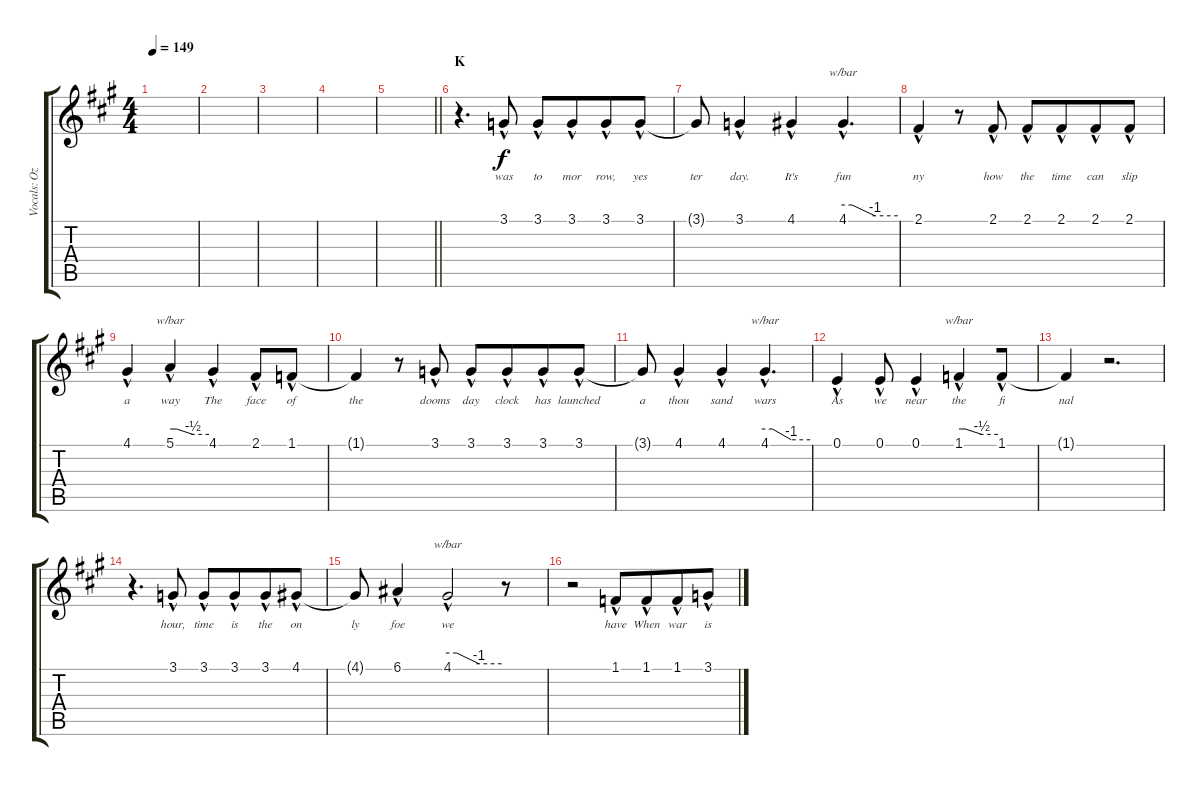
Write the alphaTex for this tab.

\track ("Vocals: Ozzy" "Vocals: Oz") {instrument lead2sawtooth}
\staff {score tabs}
\tuning (E4 B3 G3 D3 A2 E2) {hide}
\ts (4 4)
\tempo 149
\clef g2
\ks a
|
|
|
|
\barLineRight lightlight
|
\section ("" "K")
r.4{d} 3.1{hac}.8{lyrics (0 "was") lyrics (1 "") lyrics (2 "") lyrics (3 "") lyrics (4 "")} 3.1{hac}.8{lyrics (0 "to") lyrics (1 "") lyrics (2 "") lyrics (3 "") lyrics (4 "")} 3.1{hac}.8{lyrics (0 "mor") lyrics (1 "") lyrics (2 "") lyrics (3 "") lyrics (4 "") beam merge} 3.1{hac}.8{lyrics (0 "row,") lyrics (1 "") lyrics (2 "") lyrics (3 "") lyrics (4 "")} 3.1{hac}.8{lyrics (0 "yes") lyrics (1 "") lyrics (2 "") lyrics (3 "") lyrics (4 "")} |
3.1{t}.8{lyrics (0 "ter") lyrics (1 "") lyrics (2 "") lyrics (3 "") lyrics (4 "")} 3.1{hac}.4{lyrics (0 "day.") lyrics (1 "") lyrics (2 "") lyrics (3 "") lyrics (4 "")} 4.1{hac}.4{lyrics (0 "It's") lyrics (1 "") lyrics (2 "") lyrics (3 "") lyrics (4 "")} 4.1{hac}.4{d tbe (custom default 0 0 10 0 35 -4 60 -4) lyrics (0 "fun") lyrics (1 "") lyrics (2 "") lyrics (3 "") lyrics (4 "")} |
2.1{hac}.4{lyrics (0 "ny") lyrics (1 "") lyrics (2 "") lyrics (3 "") lyrics (4 "")} r.8 2.1{hac}.8{lyrics (0 "how") lyrics (1 "") lyrics (2 "") lyrics (3 "") lyrics (4 "")} 2.1{hac}.8{lyrics (0 "the") lyrics (1 "") lyrics (2 "") lyrics (3 "") lyrics (4 "")} 2.1{hac}.8{lyrics (0 "time") lyrics (1 "") lyrics (2 "") lyrics (3 "") lyrics (4 "") beam merge} 2.1{hac}.8{lyrics (0 "can") lyrics (1 "") lyrics (2 "") lyrics (3 "") lyrics (4 "")} 2.1{hac}.8{lyrics (0 "slip") lyrics (1 "") lyrics (2 "") lyrics (3 "") lyrics (4 "")} |
4.1{hac}.4{lyrics (0 "a") lyrics (1 "") lyrics (2 "") lyrics (3 "") lyrics (4 "")} 5.1{hac}.4{tbe (custom default 0 0 10 0 35 -2 60 -2) lyrics (0 "way") lyrics (1 "") lyrics (2 "") lyrics (3 "") lyrics (4 "")} 4.1{hac}.4{lyrics (0 "The") lyrics (1 "") lyrics (2 "") lyrics (3 "") lyrics (4 "")} 2.1{hac}.8{lyrics (0 "face") lyrics (1 "") lyrics (2 "") lyrics (3 "") lyrics (4 "")} 1.1{hac}.8{lyrics (0 "of") lyrics (1 "") lyrics (2 "") lyrics (3 "") lyrics (4 "")} |
1.1{t}.4{lyrics (0 "the") lyrics (1 "") lyrics (2 "") lyrics (3 "") lyrics (4 "")} r.8 3.1{hac}.8{lyrics (0 "dooms") lyrics (1 "") lyrics (2 "") lyrics (3 "") lyrics (4 "")} 3.1{hac}.8{lyrics (0 "day") lyrics (1 "") lyrics (2 "") lyrics (3 "") lyrics (4 "")} 3.1{hac}.8{lyrics (0 "clock") lyrics (1 "") lyrics (2 "") lyrics (3 "") lyrics (4 "") beam merge} 3.1{hac}.8{lyrics (0 "has") lyrics (1 "") lyrics (2 "") lyrics (3 "") lyrics (4 "")} 3.1{hac}.8{lyrics (0 "launched") lyrics (1 "") lyrics (2 "") lyrics (3 "") lyrics (4 "")} |
3.1{t}.8{lyrics (0 "a") lyrics (1 "") lyrics (2 "") lyrics (3 "") lyrics (4 "")} 4.1{hac}.4{lyrics (0 "thou") lyrics (1 "") lyrics (2 "") lyrics (3 "") lyrics (4 "")} 4.1{hac}.4{lyrics (0 "sand") lyrics (1 "") lyrics (2 "") lyrics (3 "") lyrics (4 "")} 4.1{hac}.4{d tbe (custom default 0 0 10 0 35 -4 60 -4) lyrics (0 "wars") lyrics (1 "") lyrics (2 "") lyrics (3 "") lyrics (4 "")} |
0.1{hac}.4{lyrics (0 "As") lyrics (1 "") lyrics (2 "") lyrics (3 "") lyrics (4 "")} 0.1{hac}.8{lyrics (0 "we") lyrics (1 "") lyrics (2 "") lyrics (3 "") lyrics (4 "")} 0.1{hac}.4{lyrics (0 "near") lyrics (1 "") lyrics (2 "") lyrics (3 "") lyrics (4 "")} 1.1{hac}.4{tbe (custom default 0 0 10 0 35 -2 60 -2) lyrics (0 "the") lyrics (1 "") lyrics (2 "") lyrics (3 "") lyrics (4 "") beam merge} 1.1{hac}.8{lyrics (0 "fi") lyrics (1 "") lyrics (2 "") lyrics (3 "") lyrics (4 "")} |
1.1{t}.4{lyrics (0 "nal") lyrics (1 "") lyrics (2 "") lyrics (3 "") lyrics (4 "")} r.2{d} |
r.4{d} 3.1{hac}.8{lyrics (0 "hour,") lyrics (1 "") lyrics (2 "") lyrics (3 "") lyrics (4 "")} 3.1{hac}.8{lyrics (0 "time") lyrics (1 "") lyrics (2 "") lyrics (3 "") lyrics (4 "")} 3.1{hac}.8{lyrics (0 "is") lyrics (1 "") lyrics (2 "") lyrics (3 "") lyrics (4 "") beam merge} 3.1{hac}.8{lyrics (0 "the") lyrics (1 "") lyrics (2 "") lyrics (3 "") lyrics (4 "")} 4.1{hac}.8{lyrics (0 "on") lyrics (1 "") lyrics (2 "") lyrics (3 "") lyrics (4 "")} |
4.1{t}.8{lyrics (0 "ly") lyrics (1 "") lyrics (2 "") lyrics (3 "") lyrics (4 "")} 6.1{hac}.4{lyrics (0 "foe") lyrics (1 "") lyrics (2 "") lyrics (3 "") lyrics (4 "")} 4.1{hac}.2{tbe (custom default 0 0 10 0 35 -4 60 -4) lyrics (0 "we") lyrics (1 "") lyrics (2 "") lyrics (3 "") lyrics (4 "")} r.8 |
r.2 1.1{hac}.8{lyrics (0 "have") lyrics (1 "") lyrics (2 "") lyrics (3 "") lyrics (4 "")} 1.1{hac}.8{lyrics (0 "When") lyrics (1 "") lyrics (2 "") lyrics (3 "") lyrics (4 "") beam merge} 1.1{hac}.8{lyrics (0 "war") lyrics (1 "") lyrics (2 "") lyrics (3 "") lyrics (4 "") beam merge} 3.1{hac}.8{lyrics (0 "is") lyrics (1 "") lyrics (2 "") lyrics (3 "") lyrics (4 "")}
